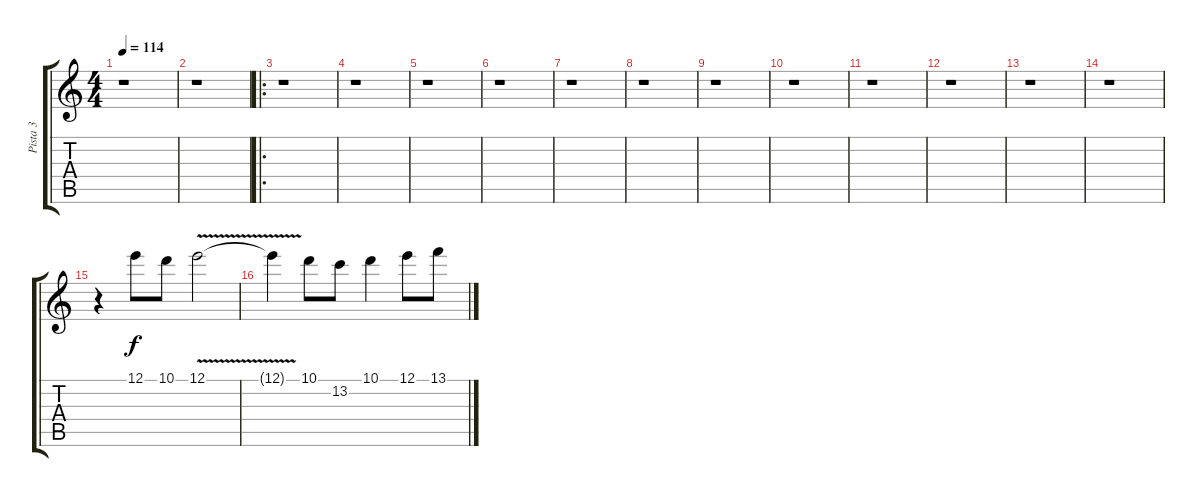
\track ("Pista 3" "Pista 3") {instrument overdrivenguitar}
\staff {score tabs}
\tuning (E4 B3 G3 D3 A2 E2) {hide}
\ts (4 4)
\tempo 114
\clef g2
\ks c
r.1{dy f} |
r.1 |
\ro
r.1 |
r.1 |
r.1 |
r.1 |
r.1 |
r.1 |
r.1 |
r.1 |
r.1 |
r.1 |
r.1 |
r.1 |
r.4 12.1.8 10.1.8 12.1{v}.2 |
12.1{t}.4 10.1.8 13.2.8 10.1.4 12.1.8 13.1.8
